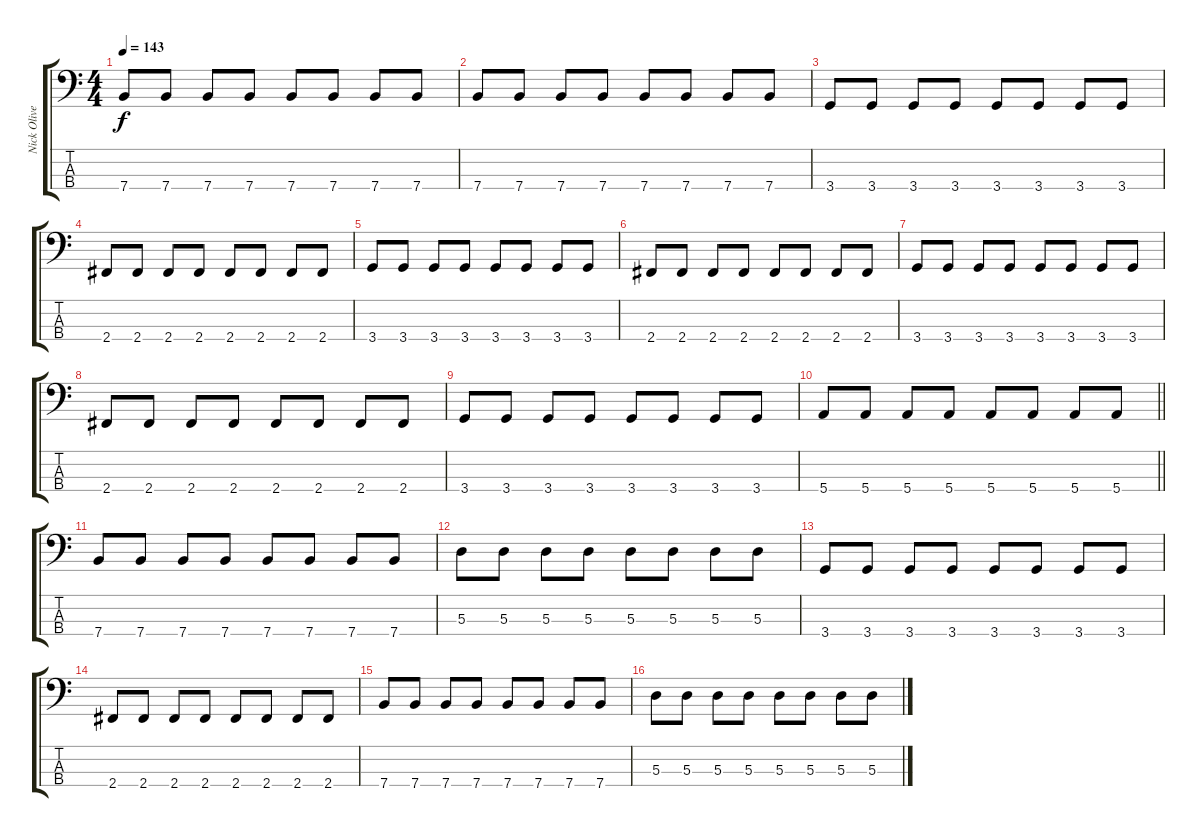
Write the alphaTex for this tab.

\track ("Nick Oliveri" "Nick Olive") {instrument electricbasspick}
\staff {score tabs}
\tuning (G2 D2 A1 E1) {hide}
\ts (4 4)
\tempo 143
\clef f4
\ks c
7.4.8{dy f} 7.4.8 7.4.8 7.4.8 7.4.8 7.4.8 7.4.8 7.4.8 |
7.4.8 7.4.8 7.4.8 7.4.8 7.4.8 7.4.8 7.4.8 7.4.8 |
3.4.8 3.4.8 3.4.8 3.4.8 3.4.8 3.4.8 3.4.8 3.4.8 |
2.4.8 2.4.8 2.4.8 2.4.8 2.4.8 2.4.8 2.4.8 2.4.8 |
3.4.8 3.4.8 3.4.8 3.4.8 3.4.8 3.4.8 3.4.8 3.4.8 |
2.4.8 2.4.8 2.4.8 2.4.8 2.4.8 2.4.8 2.4.8 2.4.8 |
3.4.8 3.4.8 3.4.8 3.4.8 3.4.8 3.4.8 3.4.8 3.4.8 |
2.4.8 2.4.8 2.4.8 2.4.8 2.4.8 2.4.8 2.4.8 2.4.8 |
3.4.8 3.4.8 3.4.8 3.4.8 3.4.8 3.4.8 3.4.8 3.4.8 |
\barLineRight lightlight
5.4.8 5.4.8 5.4.8 5.4.8 5.4.8 5.4.8 5.4.8 5.4.8 |
7.4.8 7.4.8 7.4.8 7.4.8 7.4.8 7.4.8 7.4.8 7.4.8 |
5.3.8 5.3.8 5.3.8 5.3.8 5.3.8 5.3.8 5.3.8 5.3.8 |
3.4.8 3.4.8 3.4.8 3.4.8 3.4.8 3.4.8 3.4.8 3.4.8 |
2.4.8 2.4.8 2.4.8 2.4.8 2.4.8 2.4.8 2.4.8 2.4.8 |
7.4.8 7.4.8 7.4.8 7.4.8 7.4.8 7.4.8 7.4.8 7.4.8 |
5.3.8 5.3.8 5.3.8 5.3.8 5.3.8 5.3.8 5.3.8 5.3.8
